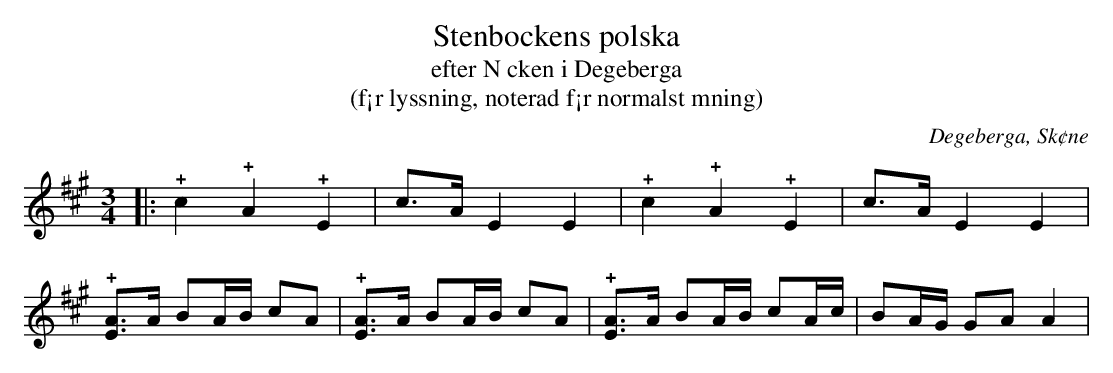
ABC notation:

X:1
T:Stenbockens polska
T:efter N cken i Degeberga
T:(f¡r lyssning, noterad f¡r normalst mning)
O:Degeberga, Sk¢ne
M:3/4
L:1/4
Q:100
K:A
[L:1/4]|: !+!c !+!A !+!E | c/>A/ E E | !+!c !+!A !+!E | c/>A/ E E |
[L:1/8] !+![EA]>A BA/B/ cA | !+![EA]>A BA/B/ cA | !+![EA]>A BA/B/ cA/c/ | BA/G/ GA A2 |
